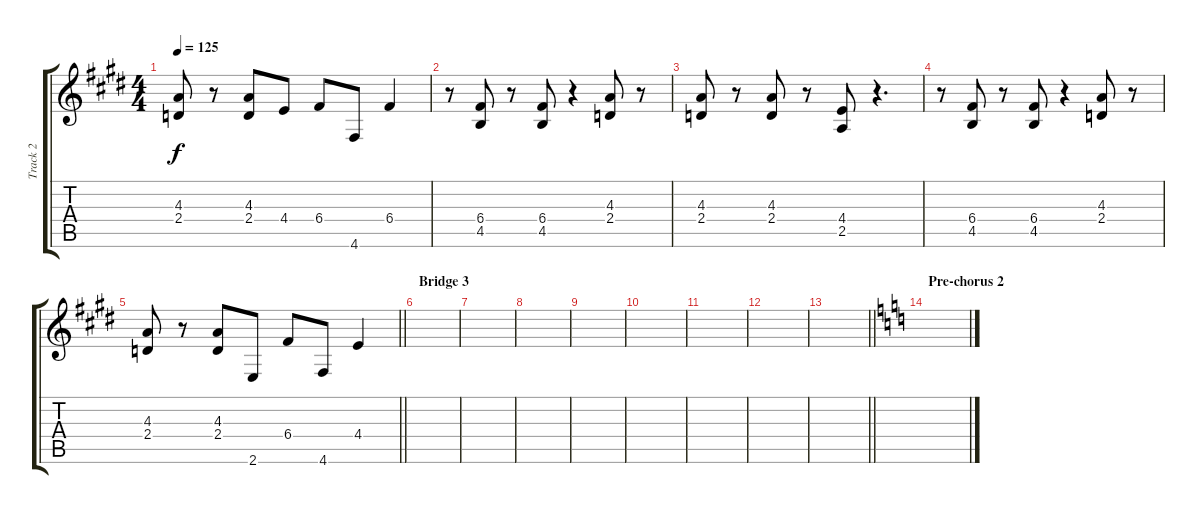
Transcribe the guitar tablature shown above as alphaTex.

\track ("Track 2" "Track 2") {instrument distortionguitar}
\staff {score tabs}
\tuning (D4 A3 F3 C3 G2 D2) {hide}
\ts (4 4)
\tempo 125
\clef g2
\ks e
(4.3 2.4).8{dy f} r.8 (4.3 2.4).8 4.4.8 6.4.8 4.6.8 6.4.4 |
r.8 (6.4 4.5).8 r.8 (6.4 4.5).8 r.4 (4.3 2.4).8 r.8 |
(4.3 2.4).8 r.8 (4.3 2.4).8 r.8 (4.4 2.5).8 r.4{d} |
r.8 (6.4 4.5).8 r.8 (6.4 4.5).8 r.4 (4.3 2.4).8 r.8 |
\barLineRight lightlight
(4.3 2.4).8 r.8 (4.3 2.4).8 2.6.8 6.4.8 4.6.8 4.4.4 |
\section ("" "Bridge 3")
|
|
|
|
|
|
|
\barLineRight lightlight
|
\section ("" "Pre-chorus 2")
\ks c
